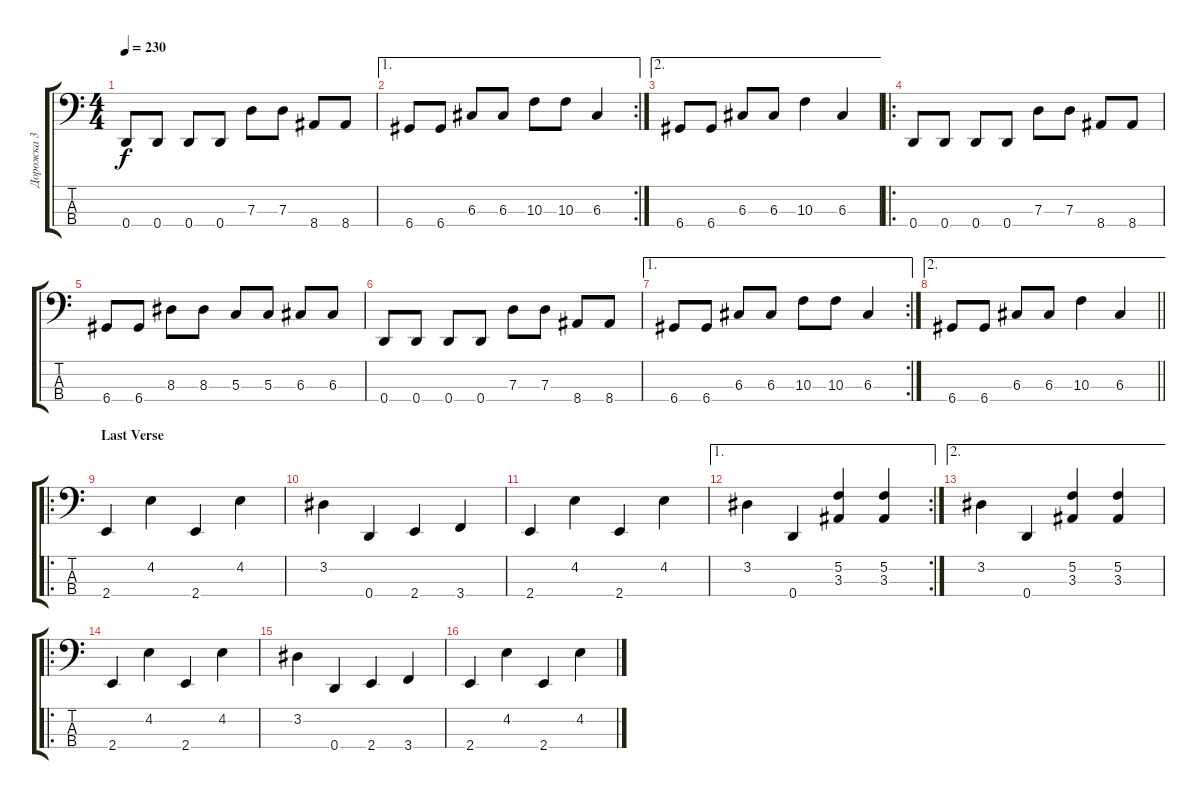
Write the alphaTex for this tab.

\track ("Дорожка 3" "Дорожка 3") {instrument electricbasspick}
\staff {score tabs}
\tuning (F2 C2 G1 D1) {hide}
\ts (4 4)
\tempo 230
\clef f4
\ks c
0.4.8{dy f} 0.4.8 0.4.8 0.4.8 7.3.8 7.3.8 8.4.8 8.4.8 |
\ae 1
\rc 2
6.4.8 6.4.8 6.3.8 6.3.8 10.3.8 10.3.8 6.3.4 |
\ae 2
6.4.8 6.4.8 6.3.8 6.3.8 10.3.4 6.3.4 |
\ro
0.4.8 0.4.8 0.4.8 0.4.8 7.3.8 7.3.8 8.4.8 8.4.8 |
6.4.8 6.4.8 8.3.8 8.3.8 5.3.8 5.3.8 6.3.8 6.3.8 |
0.4.8 0.4.8 0.4.8 0.4.8 7.3.8 7.3.8 8.4.8 8.4.8 |
\ae 1
\rc 2
6.4.8 6.4.8 6.3.8 6.3.8 10.3.8 10.3.8 6.3.4 |
\ae 2
\barLineRight lightlight
6.4.8 6.4.8 6.3.8 6.3.8 10.3.4 6.3.4 |
\ro
\section ("" "Last Verse")
2.4.4 4.2.4 2.4.4 4.2.4 |
3.2.4 0.4.4 2.4.4 3.4.4 |
2.4.4 4.2.4 2.4.4 4.2.4 |
\ae 1
\rc 2
3.2.4 0.4.4 (5.2 3.3).4 (5.2 3.3).4 |
\ae 2
3.2.4 0.4.4 (5.2 3.3).4 (5.2 3.3).4 |
\ro
2.4.4 4.2.4 2.4.4 4.2.4 |
3.2.4 0.4.4 2.4.4 3.4.4 |
2.4.4 4.2.4 2.4.4 4.2.4
